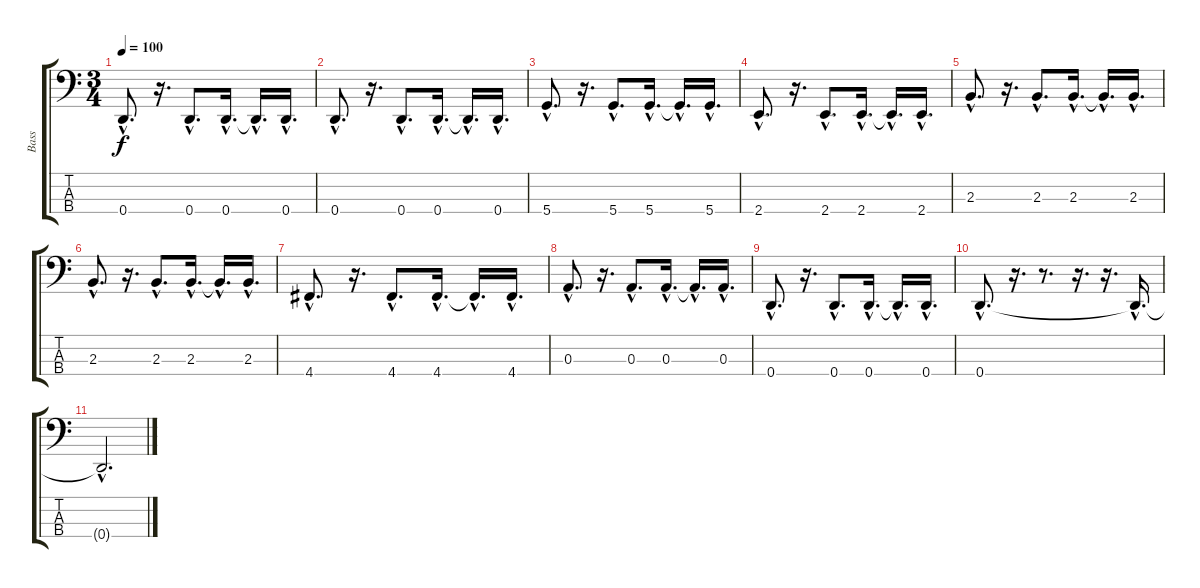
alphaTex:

\track ("Bass" "Bass") {instrument electricbassfinger}
\staff {score tabs}
\tuning (G2 D2 A1 D1) {hide}
\ts (3 4)
\tempo 100
\clef f4
\ks c
0.4{hac}.8{d dy f} r.16{d} 0.4{hac}.8{d} 0.4{hac}.16{d} 0.4{hac t}.16{d} 0.4{hac}.16{d} |
0.4{hac}.8{d} r.16{d} 0.4{hac}.8{d} 0.4{hac}.16{d} 0.4{hac t}.16{d} 0.4{hac}.16{d} |
5.4{hac}.8{d} r.16{d} 5.4{hac}.8{d} 5.4{hac}.16{d} 5.4{hac t}.16{d} 5.4{hac}.16{d} |
2.4{hac}.8{d} r.16{d} 2.4{hac}.8{d} 2.4{hac}.16{d} 2.4{hac t}.16{d} 2.4{hac}.16{d} |
2.3{hac}.8{d} r.16{d} 2.3{hac}.8{d} 2.3{hac}.16{d} 2.3{hac t}.16{d} 2.3{hac}.16{d} |
2.3{hac}.8{d} r.16{d} 2.3{hac}.8{d} 2.3{hac}.16{d} 2.3{hac t}.16{d} 2.3{hac}.16{d} |
4.4{hac}.8{d} r.16{d} 4.4{hac}.8{d} 4.4{hac}.16{d} 4.4{hac t}.16{d} 4.4{hac}.16{d} |
0.3{hac}.8{d} r.16{d} 0.3{hac}.8{d} 0.3{hac}.16{d} 0.3{hac t}.16{d} 0.3{hac}.16{d} |
0.4{hac}.8{d} r.16{d} 0.4{hac}.8{d} 0.4{hac}.16{d} 0.4{hac t}.16{d} 0.4{hac}.16{d} |
0.4{hac}.8{d} r.16{d} r.8{d} r.16{d} r.16{d} 0.4{hac t}.16{d} |
0.4{hac t}.2{d}
